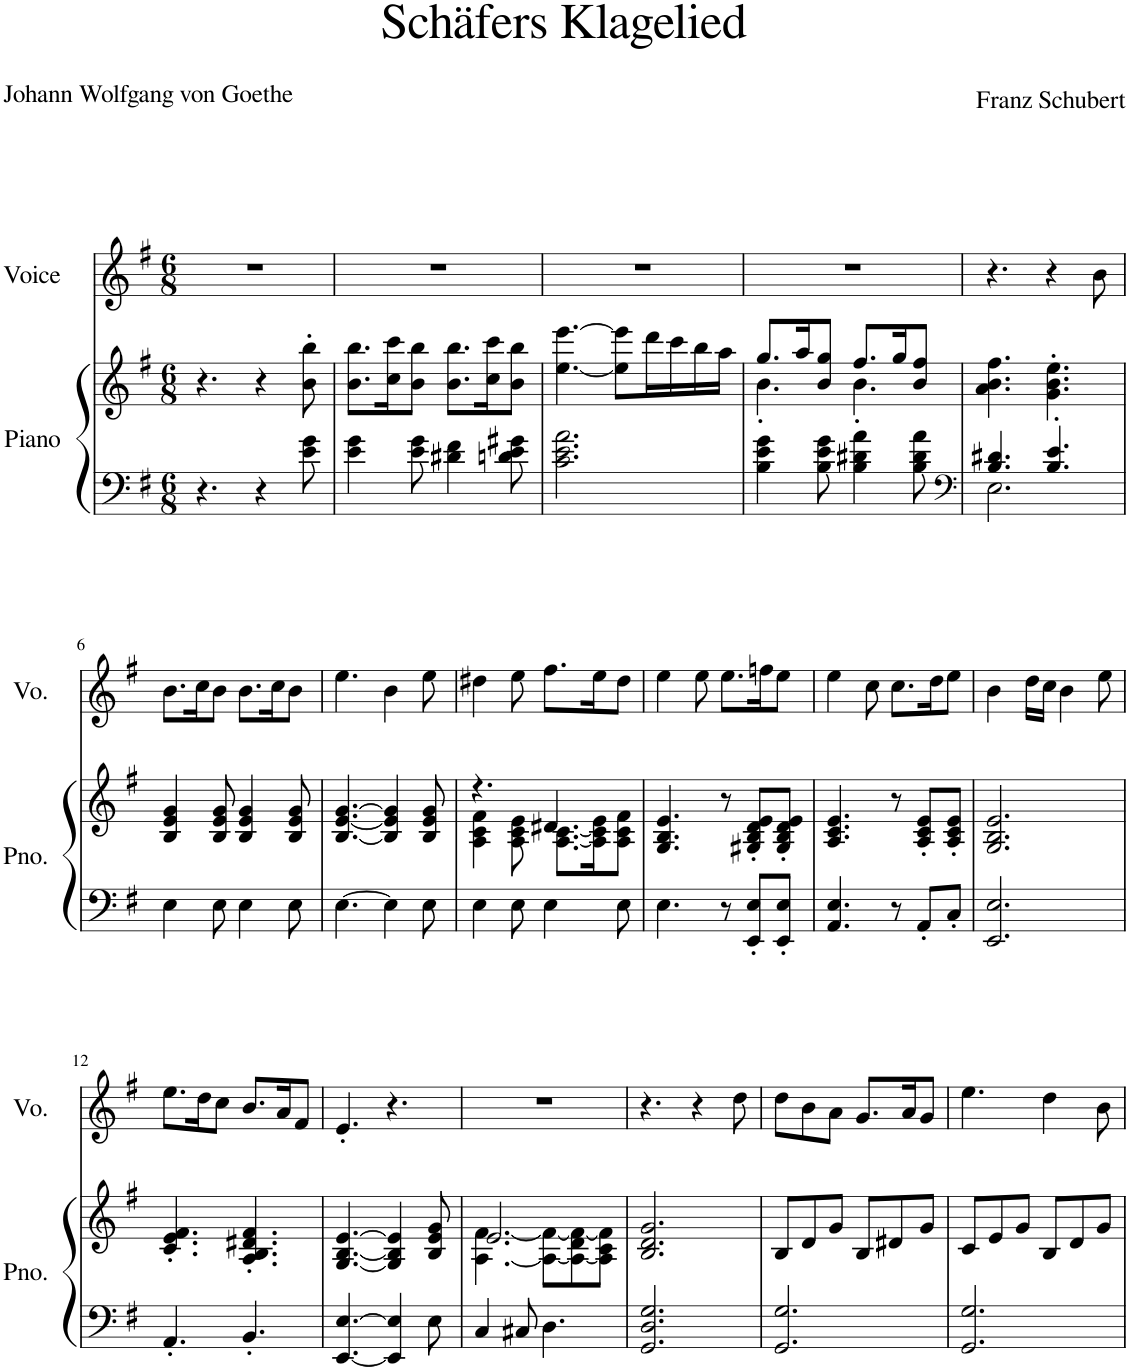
**kern	**kern	**kern
*part2	*part2	*part1
*staff3	*staff2	*staff1
*I"Piano	*	*I"Voice
*I'Pno.	*	*I'Vo.
*clefF4	*clefG2	*clefG2
*k[f#]	*k[f#]	*k[f#]
*M6/8	*M6/8	*M6/8
=1	=1	=1
4.r	4.r	2.r
4r	4r	.
8e\ 8g\	8b\' 8bb\'	.
=2	=2	=2
4e\ 4g\	8.b\ 8.bb\L	2.r
.	16cc\ 16ccc\K	.
8e\ 8g\	8b\ 8bb\J	.
4d#X\ 4f#\	8.b\ 8.bb\L	.
.	16cc\ 16ccc\K	.
8dn\ 8e\ 8g#X\	8b\ 8bb\J	.
=3	=3	=3
2.c\ 2.e\ 2.a\	[4.ee\ [4.eee\	2.r
.	8ee\] 8eee\]L	.
.	16ddd\L	.
.	16ccc\	.
.	16bb\	.
.	16aa\JJ	.
=4	=4	=4
*	*^	*
4B\ 4e\ 4g\	8.gg/L	4.b'\	2.r
.	16aa/K	.	.
8B\ 8e\ 8g\	8b/ 8gg/J	.	.
4B\ 4d#X\ 4a\	8.ff#/L	4.b'\	.
.	16gg/K	.	.
8B\ 8d#\ 8a\	8b/ 8ff#/J	.	.
*	*v	*v	*
=5	=5	=5
*clefF4	*	*
*^	*	*
4.B/ 4.d#X/	2.E\	4.a\ 4.b\ 4.ff#\	4.r
4.B/' 4.e/'	.	4.g\' 4.b\' 4.ee\'	4r
.	.	.	8b\
*v	*v	*	*
!!LO:LB:g=z
=6	=6	=6
4E\	4B/ 4e/ 4g/	8.b\L
.	.	16cc\K
8E\	8B/ 8e/ 8g/	8b\J
4E\	4B/ 4e/ 4g/	8.b\L
.	.	16cc\K
8E\	8B/ 8e/ 8g/	8b\J
=7	=7	=7
[4.E\	[4.B/ [4.e/ [4.g/	4.ee\
4E\]	4B/] 4e/] 4g/]	4b\
8E\	8B/ 8e/ 8g/	8ee\
=8	=8	=8
*	*^	*
4E\	4.r	4A\ 4c\ 4f#\	4dd#X\
8E\	.	8A\ 8c\ 8e\	8ee\
4E\	4.d#X/	[8.A\ [8.c\L	8.ff#\L
.	.	16A\] 16c\] 16e\K	16ee\K
8E\	.	8A\ 8c\ 8f#\J	8dd#\J
*	*v	*v	*
=9	=9	=9
4.E\	4.G/ 4.B/ 4.e/	4ee\
.	.	8ee\
8r	8r	8.ee\L
8EE/' 8E/'L	8G#X/' 8B/' 8d/' 8e/'L	.
.	.	16ffn\K
8EE/' 8E/'J	8G#/' 8B/' 8d/' 8e/'J	8ee\J
=10	=10	=10
4.AA/ 4.E/	4.A/ 4.c/ 4.e/	4ee\
.	.	8cc\
8r	8r	8.cc\L
8AA'/L	8A/' 8c/' 8e/'L	.
.	.	16dd\K
8C'/J	8A/' 8c/' 8e/'J	8ee\J
=11	=11	=11
2.EE/ 2.E/	2.G/ 2.B/ 2.e/	4b\
.	.	16dd\LL
.	.	16cc\JJ
.	.	4b\
.	.	8ee\
!!LO:LB:g=z
=12	=12	=12
4.AA'/	4.c/' 4.e/' 4.f#/'	8.ee\L
.	.	16dd\K
.	.	8cc\J
4.BB'/	4.A/' 4.B/' 4.d#X/' 4.f#/'	8.b/L
.	.	16a/K
.	.	8f#/J
=13	=13	=13
[4.EE/ [4.E/	[4.G/ [4.B/ [4.e/	4.e'/
4EE/] 4E/]	4G/] 4B/] 4e/]	4.r
8E\	8B/ 8e/ 8g/	.
=14	=14	=14
*	*^	*
4C/	2.e/	[4.A\ [4.f#\	2.r
8C#X/	.	.	.
4.D\	.	8A\_ 8f#\_L	.
.	.	8A\_ 8d\ 8f#\_	.
.	.	8A\] 8c\ 8f#\]J	.
*	*v	*v	*
=15	=15	=15
2.GG/ 2.D/ 2.G/	2.B/ 2.d/ 2.g/	4.r
.	.	4r
.	.	8dd\
=16	=16	=16
2.GG/ 2.G/	8B/L	8dd\L
.	8d/	8b\
.	8g/J	8a\J
.	8B/L	8.g/L
.	8d#X/	.
.	.	16a/K
.	8g/J	8g/J
=17	=17	=17
2.GG/ 2.G/	8c/L	4.ee\
.	8e/	.
.	8g/J	.
.	8B/L	4dd\
.	8d/	.
.	8g/J	8b\
=	=	=
*-	*-	*-
